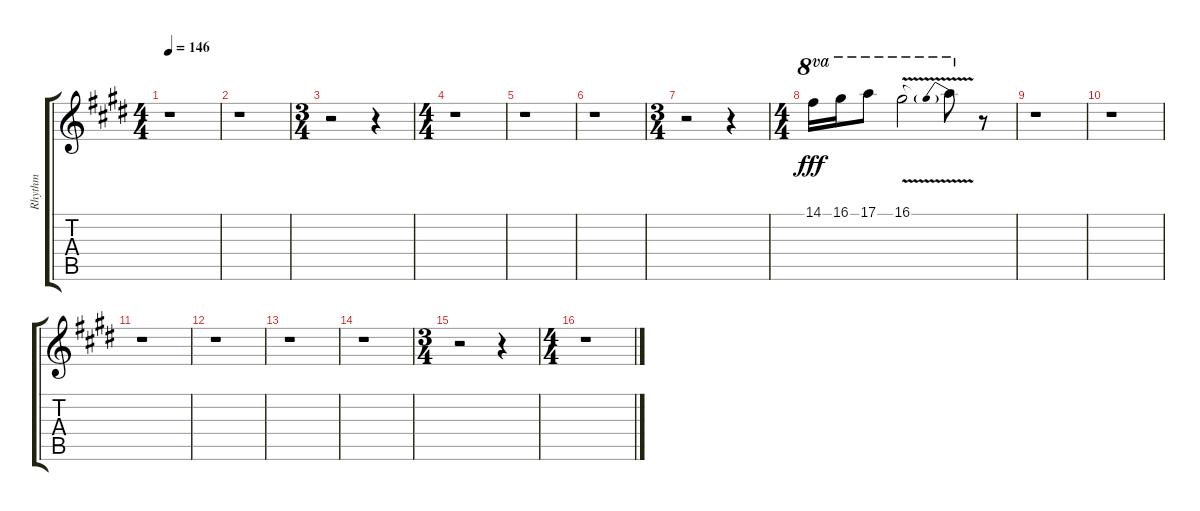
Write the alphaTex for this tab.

\track ("Rhythm" "Rhythm") {instrument distortionguitar}
\staff {score tabs}
\tuning (E4 B3 G3 D3 A2 E2) {hide}
\ts (4 4)
\tempo 146
\clef g2
\ks c#minor
r.1{dy fff} |
r.1 |
\ts (3 4)
\ks e
r.2 r.4 |
\ts (4 4)
\ks c#minor
r.1 |
r.1 |
r.1 |
\ts (3 4)
r.2 r.4 |
\ts (4 4)
\ks e
14.1.16{ot 8va} 16.1.16{ot 8va} 17.1.8{ot 8va} 16.1{v}.2{ot 8va} 16.1{be (prebend 0 2 60 2) t}.8{ot 8va} r.8 |
\ks c#minor
r.1 |
\ks e
r.1 |
\ks c#minor
r.1 |
\ks e
r.1 |
\ks c#minor
r.1 |
r.1 |
\ts (3 4)
r.2 r.4 |
\ts (4 4)
\ks e
r.1
